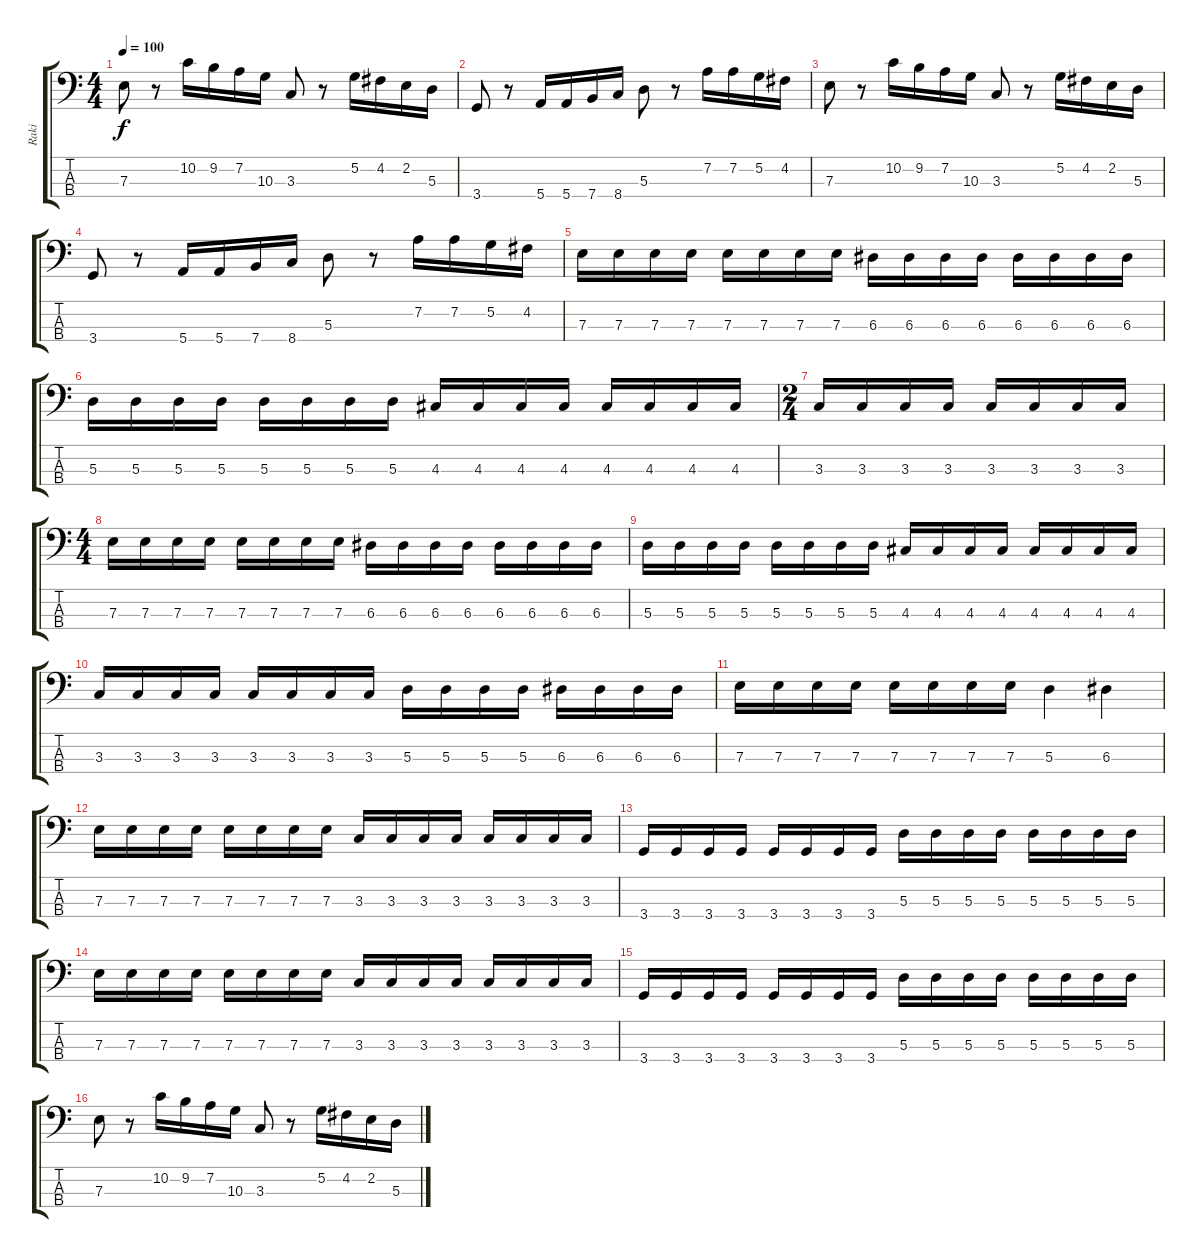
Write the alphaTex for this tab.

\track ("Raki" "Raki") {instrument electricbasspick}
\staff {score tabs}
\tuning (G2 D2 A1 E1) {hide}
\ts (4 4)
\tempo 100
\clef f4
\ks c
7.3.8{dy f} r.8 10.2.16 9.2.16 7.2.16 10.3.16 3.3.8 r.8 5.2.16 4.2.16 2.2.16 5.3.16 |
3.4.8 r.8 5.4.16 5.4.16 7.4.16 8.4.16 5.3.8 r.8 7.2.16 7.2.16 5.2.16 4.2.16 |
7.3.8 r.8 10.2.16 9.2.16 7.2.16 10.3.16 3.3.8 r.8 5.2.16 4.2.16 2.2.16 5.3.16 |
3.4.8 r.8 5.4.16 5.4.16 7.4.16 8.4.16 5.3.8 r.8 7.2.16 7.2.16 5.2.16 4.2.16 |
7.3.16 7.3.16 7.3.16 7.3.16 7.3.16 7.3.16 7.3.16 7.3.16 6.3.16 6.3.16 6.3.16 6.3.16 6.3.16 6.3.16 6.3.16 6.3.16 |
5.3.16 5.3.16 5.3.16 5.3.16 5.3.16 5.3.16 5.3.16 5.3.16 4.3.16 4.3.16 4.3.16 4.3.16 4.3.16 4.3.16 4.3.16 4.3.16 |
\ts (2 4)
3.3.16 3.3.16 3.3.16 3.3.16 3.3.16 3.3.16 3.3.16 3.3.16 |
\ts (4 4)
7.3.16 7.3.16 7.3.16 7.3.16 7.3.16 7.3.16 7.3.16 7.3.16 6.3.16 6.3.16 6.3.16 6.3.16 6.3.16 6.3.16 6.3.16 6.3.16 |
5.3.16 5.3.16 5.3.16 5.3.16 5.3.16 5.3.16 5.3.16 5.3.16 4.3.16 4.3.16 4.3.16 4.3.16 4.3.16 4.3.16 4.3.16 4.3.16 |
3.3.16 3.3.16 3.3.16 3.3.16 3.3.16 3.3.16 3.3.16 3.3.16 5.3.16 5.3.16 5.3.16 5.3.16 6.3.16 6.3.16 6.3.16 6.3.16 |
7.3.16 7.3.16 7.3.16 7.3.16 7.3.16 7.3.16 7.3.16 7.3.16 5.3.4 6.3.4 |
7.3.16 7.3.16 7.3.16 7.3.16 7.3.16 7.3.16 7.3.16 7.3.16 3.3.16 3.3.16 3.3.16 3.3.16 3.3.16 3.3.16 3.3.16 3.3.16 |
3.4.16 3.4.16 3.4.16 3.4.16 3.4.16 3.4.16 3.4.16 3.4.16 5.3.16 5.3.16 5.3.16 5.3.16 5.3.16 5.3.16 5.3.16 5.3.16 |
7.3.16 7.3.16 7.3.16 7.3.16 7.3.16 7.3.16 7.3.16 7.3.16 3.3.16 3.3.16 3.3.16 3.3.16 3.3.16 3.3.16 3.3.16 3.3.16 |
3.4.16 3.4.16 3.4.16 3.4.16 3.4.16 3.4.16 3.4.16 3.4.16 5.3.16 5.3.16 5.3.16 5.3.16 5.3.16 5.3.16 5.3.16 5.3.16 |
7.3.8 r.8 10.2.16 9.2.16 7.2.16 10.3.16 3.3.8 r.8 5.2.16 4.2.16 2.2.16 5.3.16
